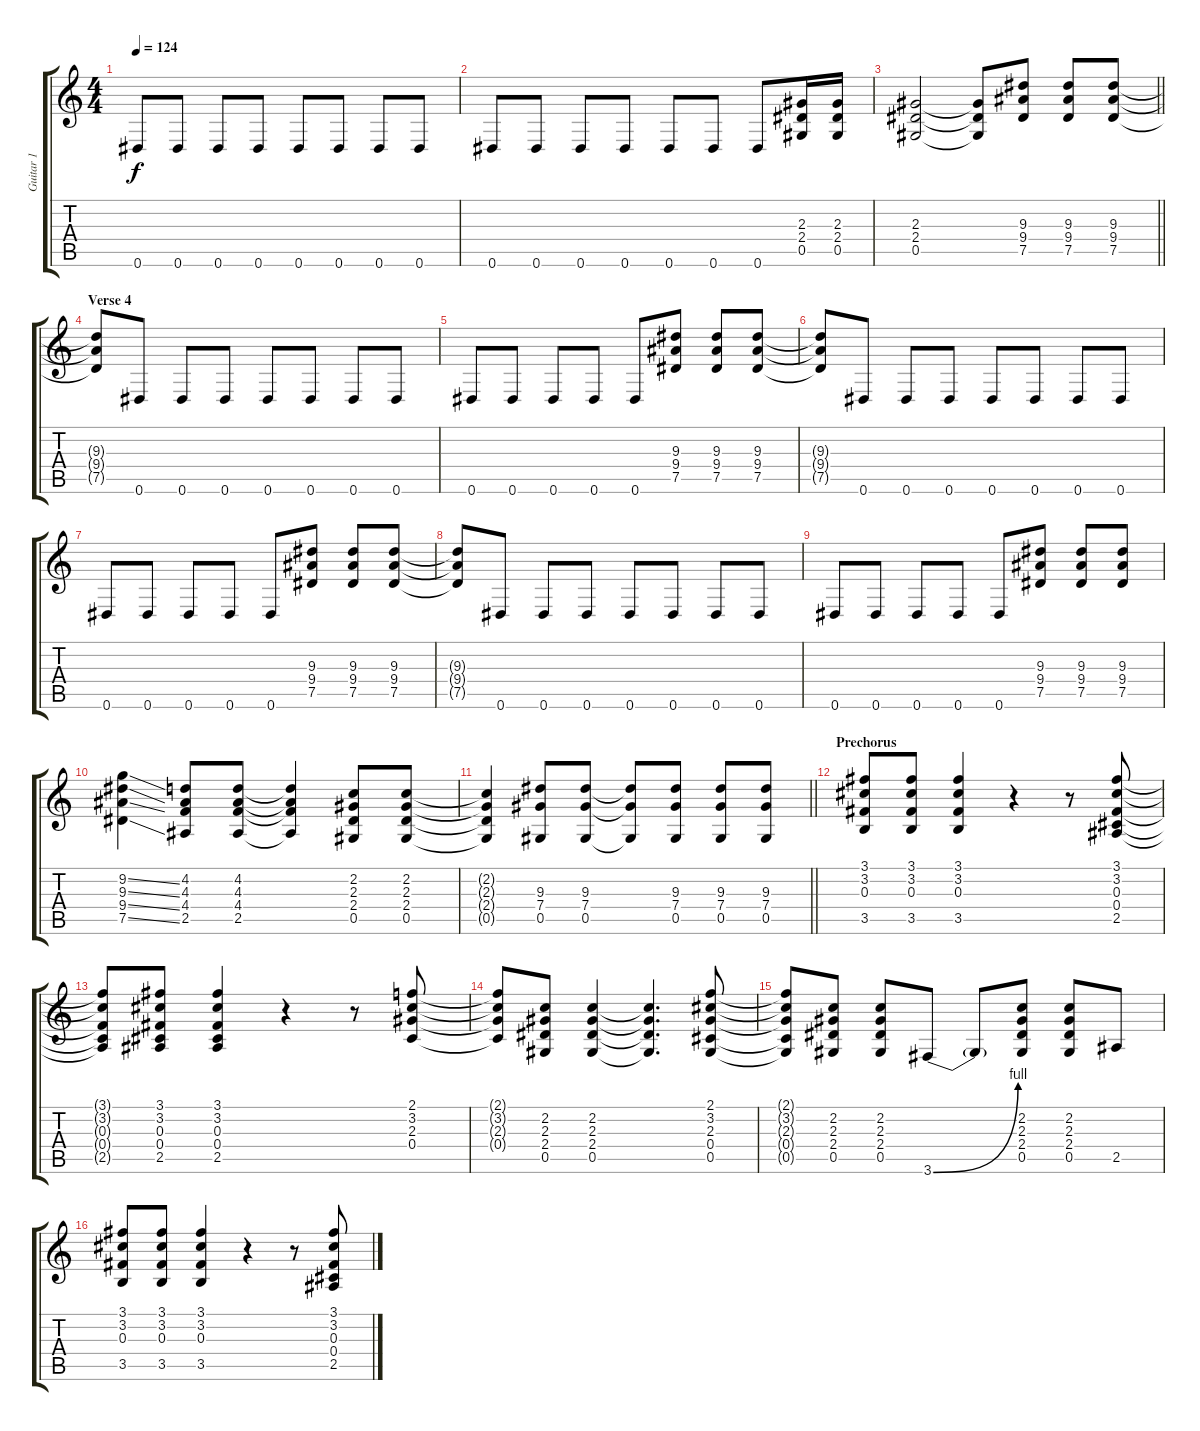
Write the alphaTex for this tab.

\track ("Guitar 1" "Guitar 1") {instrument distortionguitar}
\staff {score tabs}
\tuning (Eb4 Bb3 Gb3 Db3 Ab2 Eb2) {hide}
\ts (4 4)
\tempo 124
\clef g2
\ks c
0.6.8{dy f} 0.6.8 0.6.8 0.6.8 0.6.8 0.6.8 0.6.8 0.6.8 |
0.6.8 0.6.8 0.6.8 0.6.8 0.6.8 0.6.8 0.6.8 (2.3 2.4 0.5).16 (2.3 2.4 0.5).16 |
\barLineRight lightlight
(2.3 2.4 0.5).2 (2.3{t} 2.4{t} 0.5{t}).8 (9.3 9.4 7.5).8 (9.3 9.4 7.5).8 (9.3 9.4 7.5).8 |
\section ("" "Verse 4")
(9.3{t} 9.4{t} 7.5{t}).8 0.6.8 0.6.8 0.6.8 0.6.8 0.6.8 0.6.8 0.6.8 |
0.6.8 0.6.8 0.6.8 0.6.8 0.6.8 (9.3 9.4 7.5).8 (9.3 9.4 7.5).8 (9.3 9.4 7.5).8 |
(9.3{t} 9.4{t} 7.5{t}).8 0.6.8 0.6.8 0.6.8 0.6.8 0.6.8 0.6.8 0.6.8 |
0.6.8 0.6.8 0.6.8 0.6.8 0.6.8 (9.3 9.4 7.5).8 (9.3 9.4 7.5).8 (9.3 9.4 7.5).8 |
(9.3{t} 9.4{t} 7.5{t}).8 0.6.8 0.6.8 0.6.8 0.6.8 0.6.8 0.6.8 0.6.8 |
0.6.8 0.6.8 0.6.8 0.6.8 0.6.8 (9.3 9.4 7.5).8 (9.3 9.4 7.5).8 (9.3 9.4 7.5).8 |
(9.2{ss} 9.3{ss} 9.4{ss} 7.5{ss}).4 (4.2 4.3 4.4 2.5).8 (4.2 4.3 4.4 2.5).8 (4.2{t} 4.3{t} 4.4{t} 2.5{t}).4 (2.2 2.3 2.4 0.5).8 (2.2 2.3 2.4 0.5).8 |
\barLineRight lightlight
(2.2{t} 2.3{t} 2.4{t} 0.5{t}).4 (9.3 7.4 0.5).8 (9.3 7.4 0.5).8 (9.3{t} 7.4{t} 0.5{t}).8 (9.3 7.4 0.5).8 (9.3 7.4 0.5).8 (9.3 7.4 0.5).8 |
\section ("" "Prechorus")
(3.1 3.2 0.3 3.5).8 (3.1 3.2 0.3 3.5).8 (3.1 3.2 0.3 3.5).4 r.4 r.8 (3.1 3.2 0.3 0.4 2.5).8 |
(3.1{t} 3.2{t} 0.3{t} 0.4{t} 2.5{t}).8 (3.1 3.2 0.3 0.4 2.5).8 (3.1 3.2 0.3 0.4 2.5).4 r.4 r.8 (2.1 3.2 2.3 0.4).8 |
(2.1{t} 3.2{t} 2.3{t} 0.4{t}).8 (2.2 2.3 2.4 0.5).8 (2.2 2.3 2.4 0.5).4 (2.2{t} 2.3{t} 2.4{t} 0.5{t}).4{d} (2.1 3.2 2.3 0.4 0.5).8 |
(2.1{t} 3.2{t} 2.3{t} 0.4{t} 0.5{t}).8 (2.2 2.3 2.4 0.5).8 (2.2 2.3 2.4 0.5).8 3.6{be (bend 0 0 60 4)}.8 3.6{t}.8 (2.2 2.3 2.4 0.5).8 (2.2 2.3 2.4 0.5).8 2.5.8 |
(3.1 3.2 0.3 3.5).8 (3.1 3.2 0.3 3.5).8 (3.1 3.2 0.3 3.5).4 r.4 r.8 (3.1 3.2 0.3 0.4 2.5).8
